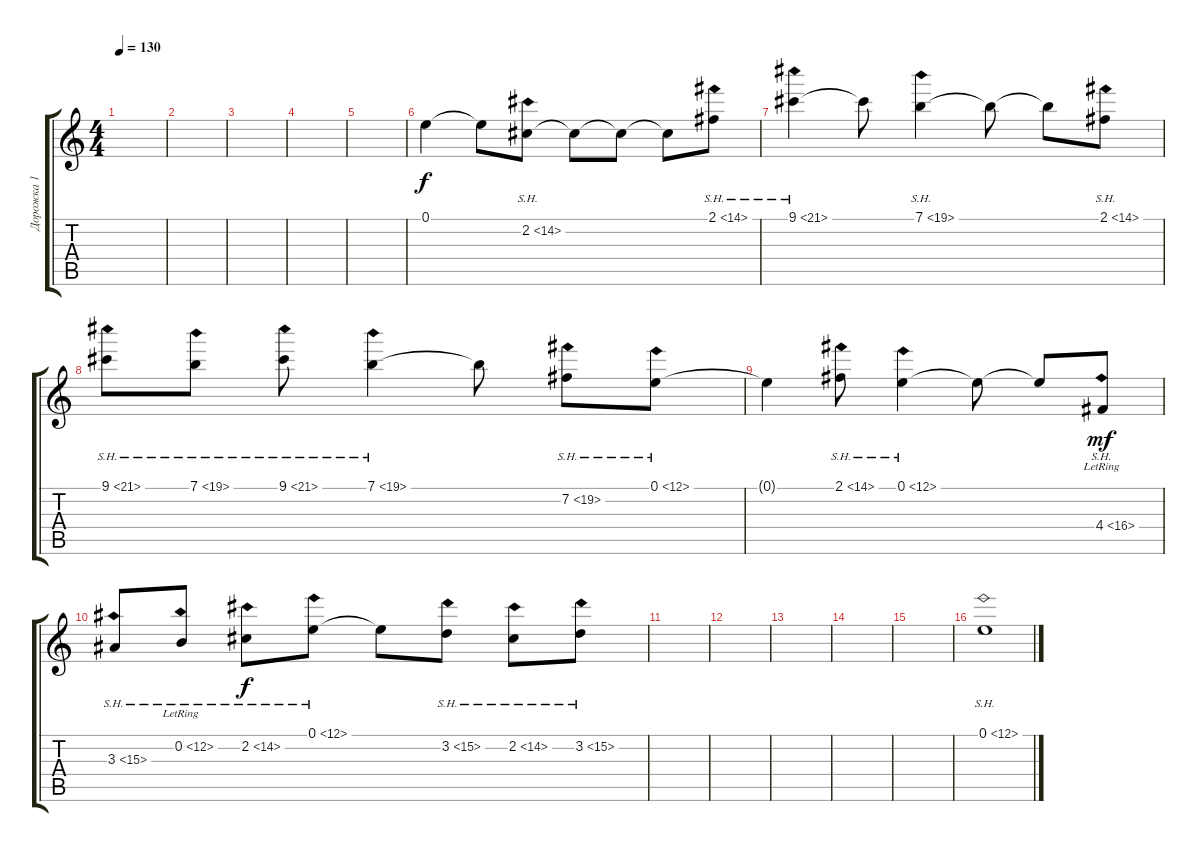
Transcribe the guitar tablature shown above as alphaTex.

\track ("Дорожка 1" "Дорожка 1") {instrument fx4atmosphere}
\staff {score tabs}
\tuning (E5 B4 G4 D4 A3 E3) {hide}
\ts (4 4)
\tempo 130
\clef g2
\ks c
|
|
|
|
|
0.1.4{volume 9 balance 0 instrument fx4atmosphere} 0.1{t}.8 2.2{sh 12}.8 2.2{t}.8 2.2{t}.8 2.2{t}.8 2.1{sh 12}.8 |
9.1{sh 12}.4 9.1{t}.8 7.1{sh 12}.4 7.1{t}.8 7.1{t}.8 2.1{sh 12}.8 |
9.1{sh 12}.8 7.1{sh 12}.8 9.1{sh 12}.8 7.1{sh 12}.4 7.1{t}.8 7.2{sh 12}.8 0.1{sh 12}.8 |
0.1{t}.4 2.1{sh 12}.8 0.1{sh 12}.4 0.1{t}.8 0.1{t}.8 4.4{sh 12 lr}.8{dy mf} |
3.3{sh 12}.8 0.2{sh 12 lr}.8 2.2{sh 12}.8{dy f} 0.1{sh 12}.8 0.1{t}.8 3.2{sh 12}.8 2.2{sh 12}.8 3.2{sh 12}.8 |
|
|
|
|
|
0.1{sh 12}.1
